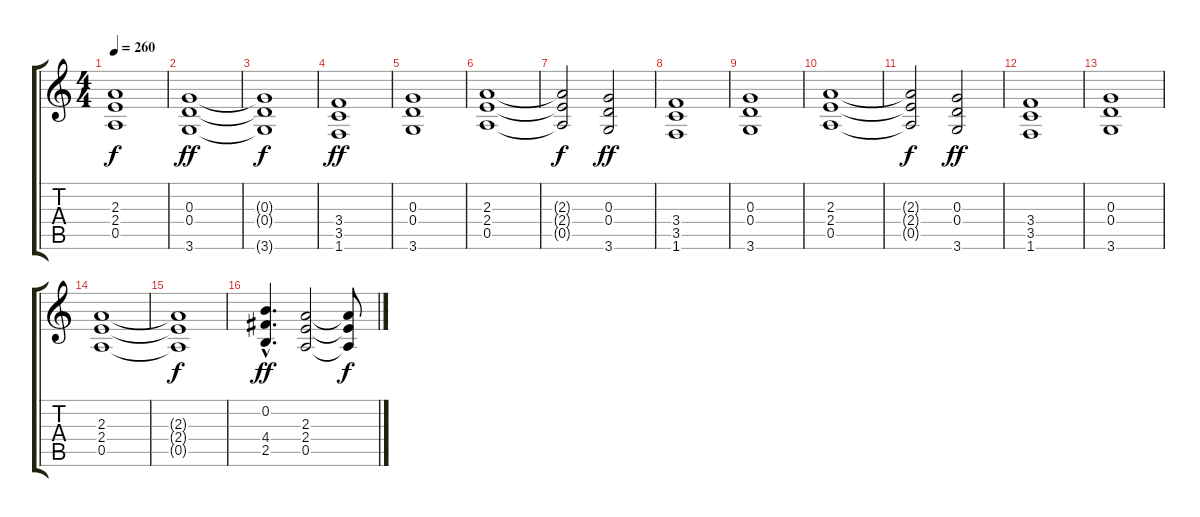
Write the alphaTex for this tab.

\track "" {instrument distortionguitar}
\staff {score tabs}
\tuning (E4 B3 G3 D3 A2 E2) {hide}
\ts (4 4)
\tempo 260
\clef g2
\ks c
(2.3{t} 2.4{t} 0.5{t}).1{dy f} |
(0.3 0.4 3.6).1{dy ff} |
(0.3{t} 0.4{t} 3.6{t}).1{dy f} |
(3.4 3.5 1.6).1{dy ff} |
(0.3 0.4 3.6).1 |
(2.3 2.4 0.5).1 |
(2.3{t} 2.4{t} 0.5{t}).2{dy f} (0.3 0.4 3.6).2{dy ff} |
(3.4 3.5 1.6).1 |
(0.3 0.4 3.6).1 |
(2.3 2.4 0.5).1 |
(2.3{t} 2.4{t} 0.5{t}).2{dy f} (0.3 0.4 3.6).2{dy ff} |
(3.4 3.5 1.6).1 |
(0.3 0.4 3.6).1 |
(2.3 2.4 0.5).1 |
(2.3{t} 2.4{t} 0.5{t}).1{dy f} |
(0.2{hac} 4.4{hac} 2.5{hac}).4{d dy ff} (2.3 2.4 0.5).2 (2.3{t} 2.4{t} 0.5{t}).8{dy f}
